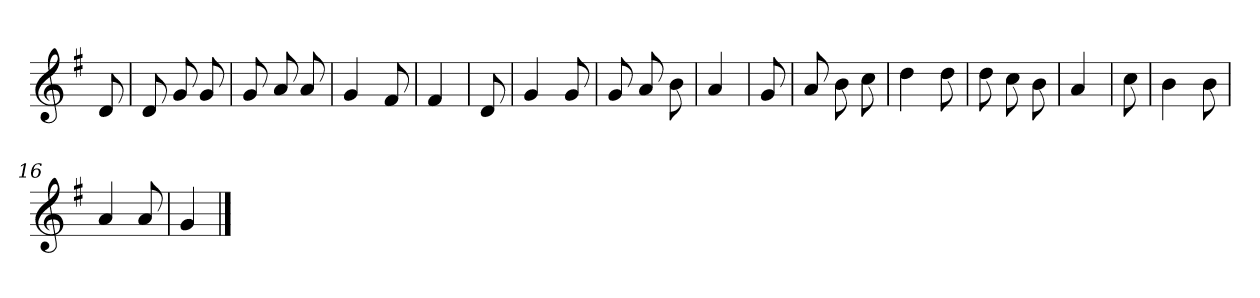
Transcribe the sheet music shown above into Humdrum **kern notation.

**kern
*part1
*staff1
*clefG2
*k[f#]
*G:
=
8d
=1
8d
8g
8g
=2
8g
8a
8a
=3
4g
8f#
=4
4f#
=5
8d
=6
4g
8g
=7
8g
8a
8b
=8
4a
=9
8g
=10
8a
8b
8cc
=11
4dd
8dd
=12
8dd
8cc
8b
=13
4a
=14
8cc
=15
4b
8b
=16
4a
8a
=17
4g
==
*-
